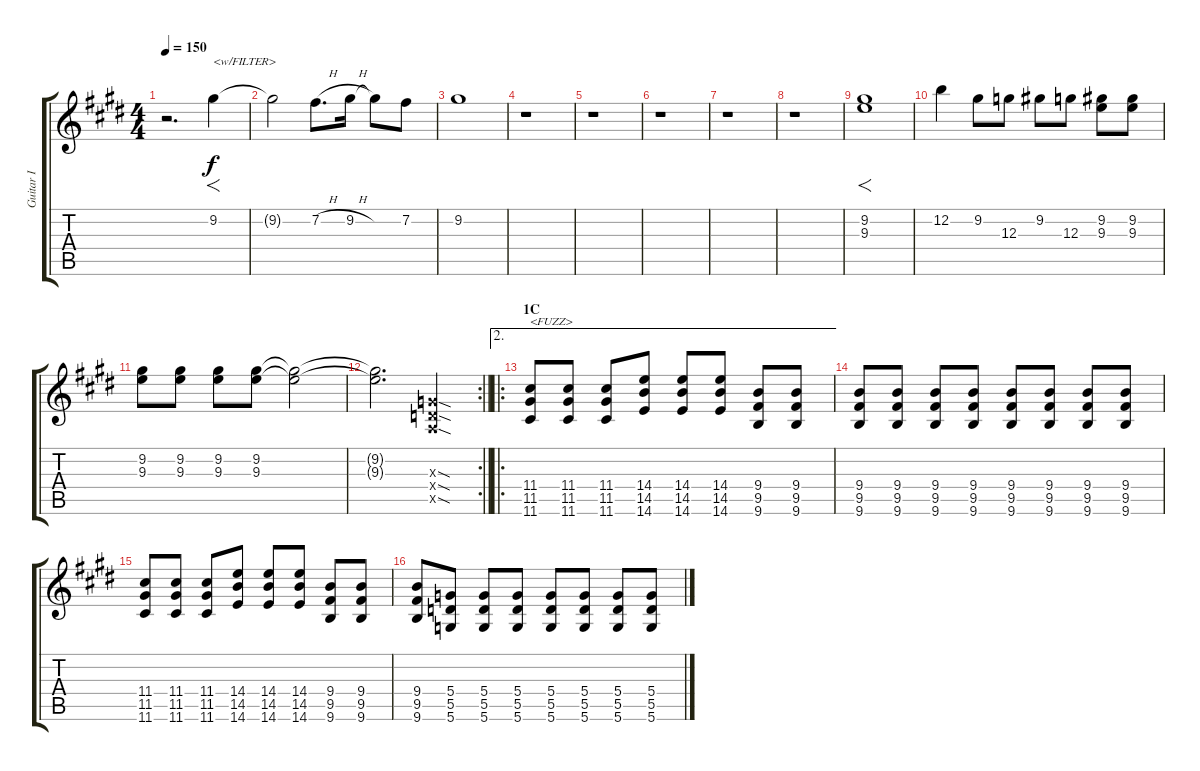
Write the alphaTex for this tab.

\track ("Guitar I" "Guitar I") {instrument distortionguitar}
\staff {score tabs}
\tuning (E4 B3 G3 D3 A2 D2) {hide}
\ts (4 4)
\tempo 150
\clef g2
\ks c#minor
r.2{d dy f} 9.2.4{f txt "<w/FILTER>"} |
9.2{t}.2 7.2{h}.8{d} 9.2{h}.16 9.2{t}.8 7.2.8 |
9.2.1 |
r.1 |
r.1 |
r.1 |
r.1 |
r.1 |
(9.2 9.3).1{f} |
12.2.4 9.2.8 12.3.8 9.2.8 12.3.8 (9.2 9.3).8 (9.2 9.3).8 |
(9.2 9.3).8 (9.2 9.3).8 (9.2 9.3).8 (9.2 9.3).8 (9.2{t} 9.3{t}).2 |
\rc 2
\barLineRight lightlight
(9.2{t} 9.3{t}).2{d} (0.3{sod x} 0.4{sod x} 0.5{sod x}).4 |
\ae 2
\ro
\section ("" "1C")
(11.4 11.5 11.6).8{txt "<FUZZ>" instrument distortionguitar} (11.4 11.5 11.6).8 (11.4 11.5 11.6).8 (14.4 14.5 14.6).8 (14.4 14.5 14.6).8 (14.4 14.5 14.6).8 (9.4 9.5 9.6).8 (9.4 9.5 9.6).8 |
(9.4 9.5 9.6).8 (9.4 9.5 9.6).8 (9.4 9.5 9.6).8 (9.4 9.5 9.6).8 (9.4 9.5 9.6).8 (9.4 9.5 9.6).8 (9.4 9.5 9.6).8 (9.4 9.5 9.6).8 |
(11.4 11.5 11.6).8 (11.4 11.5 11.6).8 (11.4 11.5 11.6).8 (14.4 14.5 14.6).8 (14.4 14.5 14.6).8 (14.4 14.5 14.6).8 (9.4 9.5 9.6).8 (9.4 9.5 9.6).8 |
(9.4 9.5 9.6).8 (5.4 5.5 5.6).8 (5.4 5.5 5.6).8 (5.4 5.5 5.6).8 (5.4 5.5 5.6).8 (5.4 5.5 5.6).8 (5.4 5.5 5.6).8 (5.4 5.5 5.6).8
